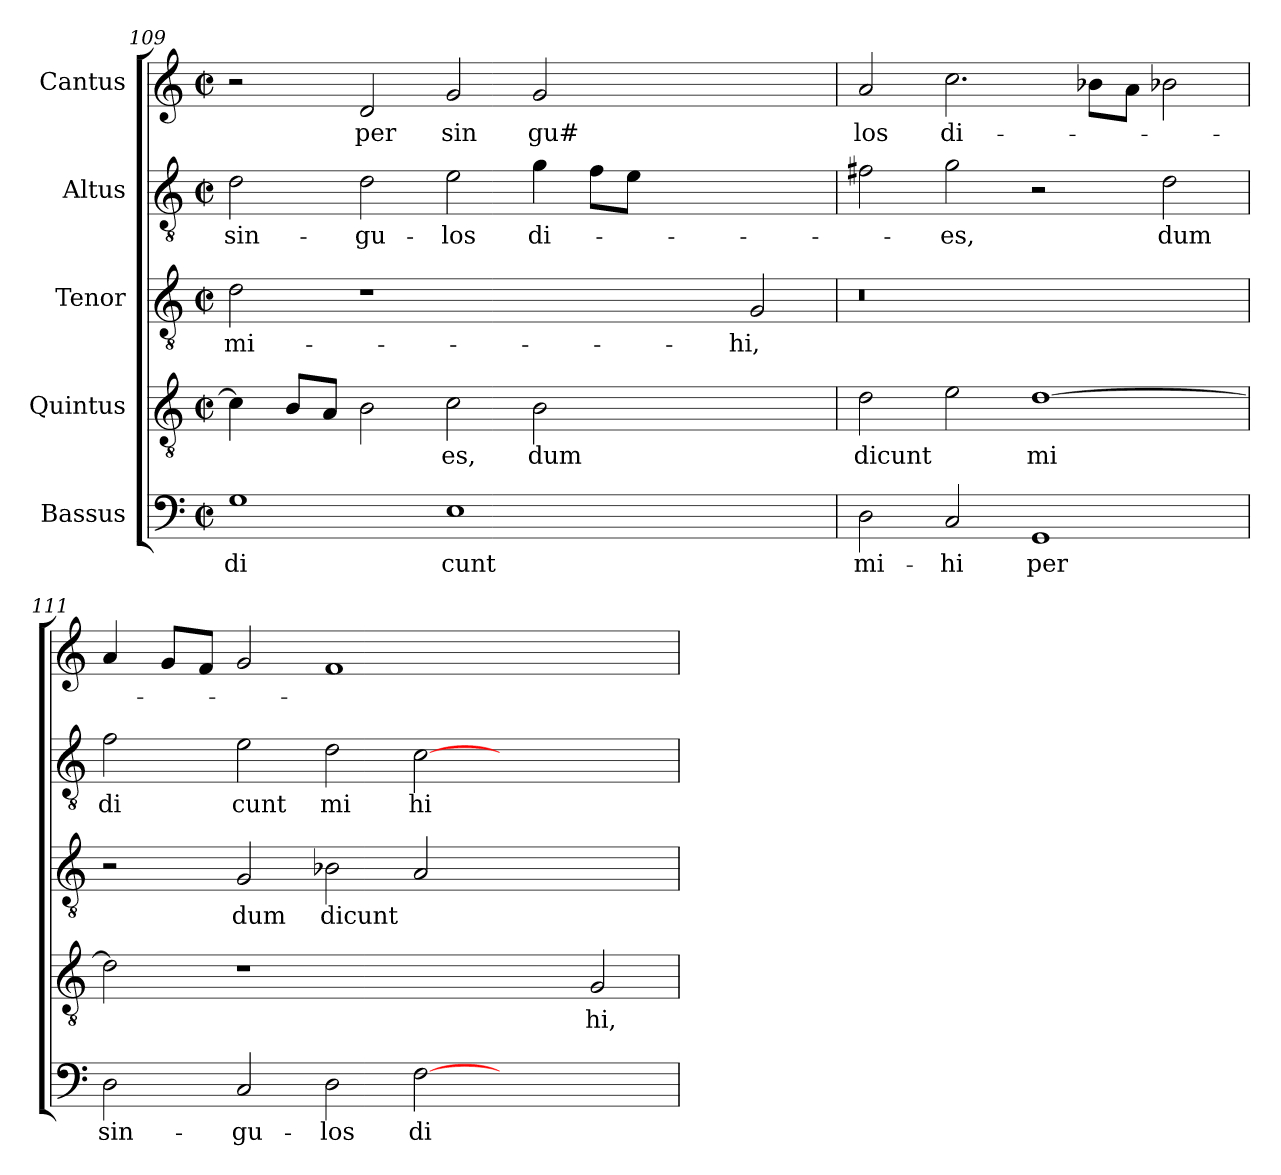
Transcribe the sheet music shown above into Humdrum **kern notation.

**kern	**text	**kern	**text	**kern	**text	**kern	**text	**kern	**text
*part5	*part5	*part4	*part4	*part3	*part3	*part2	*part2	*part1	*part1
*staff5	*staff5	*staff4	*staff4	*staff3	*staff3	*staff2	*staff2	*staff1	*staff1
*I"Bassus	*	*I"Quintus	*	*I"Tenor	*	*I"Altus	*	*I"Cantus	*
*clefF4	*	*clefGv2	*	*clefGv2	*	*clefGv2	*	*clefG2	*
*M2/2	*	*M2/2	*	*M2/2	*	*M2/2	*	*M2/2	*
*met(c|)	*	*met(c|)	*	*met(c|)	*	*met(c|)	*	*met(c|)	*
=109	=109	=109	=109	=109	=109	=109	=109	=109	=109
!	!LO:LY:b:cj	!	!	!	!LO:LY:b:cj	!	!LO:LY:b:cj	!	!
1G	di	4c\]	.	2d\	mi-	2d\	sin-	2r	.
.	.	8B/L	.	.	.	.	.	.	.
.	.	8A/J	.	.	.	.	.	.	.
!	!	!	!	!LO:N:vis=1	!	!	!LO:LY:b:cj	!	!LO:LY:b:cj
.	.	2B\	.	0r	.	2d\	-gu-	2d/	per
!	!LO:LY:b:cj	!	!LO:LY:b:cj	!	!	!	!LO:LY:b:cj	!	!LO:LY:b:cj
1E	cunt	2c\	es,	.	.	2e\	-los	2g/	sin
!	!	!	!LO:LY:b:cj	!	!	!	!LO:LY:b:cj	!	!LO:LY:b:cj
.	.	2B\	dum	.	.	4g\	di-	2g/	gu#
.	.	.	.	.	.	8f\L	.	.	.
.	.	.	.	.	.	8e\J	.	.	.
1ryy	.	1ryy	.	.	.	1ryy	.	1ryy	.
!	!	!	!	!	!LO:LY:b:cj	!	!	!	!
.	.	.	.	2G/	-hi,	.	.	.	.
!!LO:PB:g=z
=110	=110	=110	=110	=110	=110	=110	=110	=110	=110
!	!LO:LY:b:cj	!	!LO:LY:b	!	!	!	!	!	!LO:LY:b:cj
2D\	mi-	2d\	dicunt	0r	.	2f#X\	.	2a/	los
!	!LO:LY:b:cj	!	!	!	!	!	!LO:LY:b:cj	!	!LO:LY:b:cj
2C/	-hi	2e\	.	.	.	2g\	-es,	2.cc\	di-
!	!LO:LY:b:cj	!	!LO:LY:b:cj	!	!	!	!	!	!
1GG	per	[>1d	mi	.	.	2r	.	.	.
.	.	.	.	.	.	.	.	8b-\L	.
.	.	.	.	.	.	.	.	8a\J	.
!	!	!	!	!	!	!	!LO:LY:b:cj	!	!
.	.	.	.	.	.	2d\	dum	2b-X\	.
=111	=111	=111	=111	=111	=111	=111	=111	=111	=111
!	!LO:LY:b:cj	!	!	!	!	!	!LO:LY:b:cj	!	!
2D\	sin-	2d\]	.	2r	.	2f\	di	4a/	.
.	.	.	.	.	.	.	.	8g/L	.
.	.	.	.	.	.	.	.	8f/J	.
!	!LO:LY:b:cj	!LO:N:vis=1	!	!	!LO:LY:b:cj	!	!LO:LY:b:cj	!	!
2C/	-gu-	0r	.	2G/	dum	2e\	cunt	2g/	.
!	!LO:LY:b:cj	!	!	!	!LO:LY:b	!	!LO:LY:b:cj	!	!
2D\	-los	.	.	2B-X\	dicunt	2d\	mi	1f	.
!	!LO:LY:b:cj	!	!	!	!	!	!LO:LY:b:cj	!	!
[>2F\	di-	.	.	2A/	.	[>2c\	hi	.	.
1ryy	.	.	.	1ryy	.	1ryy	.	1ryy	.
!	!	!	!LO:LY:b:cj	!	!	!	!	!	!
.	.	2G/	hi,	.	.	.	.	.	.
=	=	=	=	=	=	=	=	=	=
*-	*-	*-	*-	*-	*-	*-	*-	*-	*-
